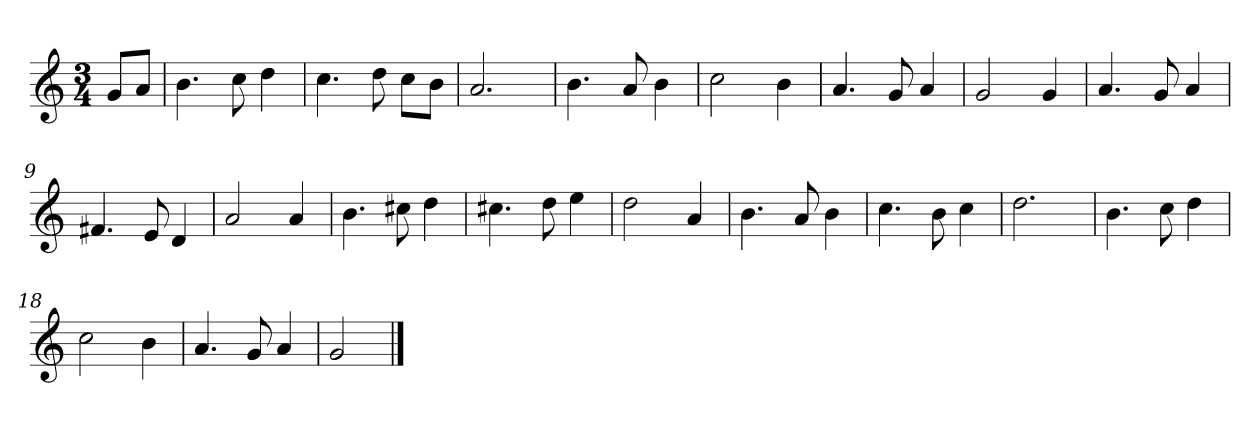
**kern
*part1
*staff1
*k[]
*M3/4
*MM120
=
8gL
8aJ
=1
4.b
8cc
4dd
=2
4.cc
8dd
8ccL
8bJ
=3
2.a
=4
4.b
8a
4b
=5
2cc
4b
=6
4.a
8g
4a
=7
2g
4g
=8
4.a
8g
4a
=9
4.f#X
8e
4d
=10
2a
4a
=11
4.b
8cc#X
4dd
=12
4.cc#X
8dd
4ee
=13
2dd
4a
=14
4.b
8a
4b
=15
4.cc
8b
4cc
=16
2.dd
=17
4.b
8cc
4dd
=18
2cc
4b
=19
4.a
8g
4a
=20
2g
==
*-
